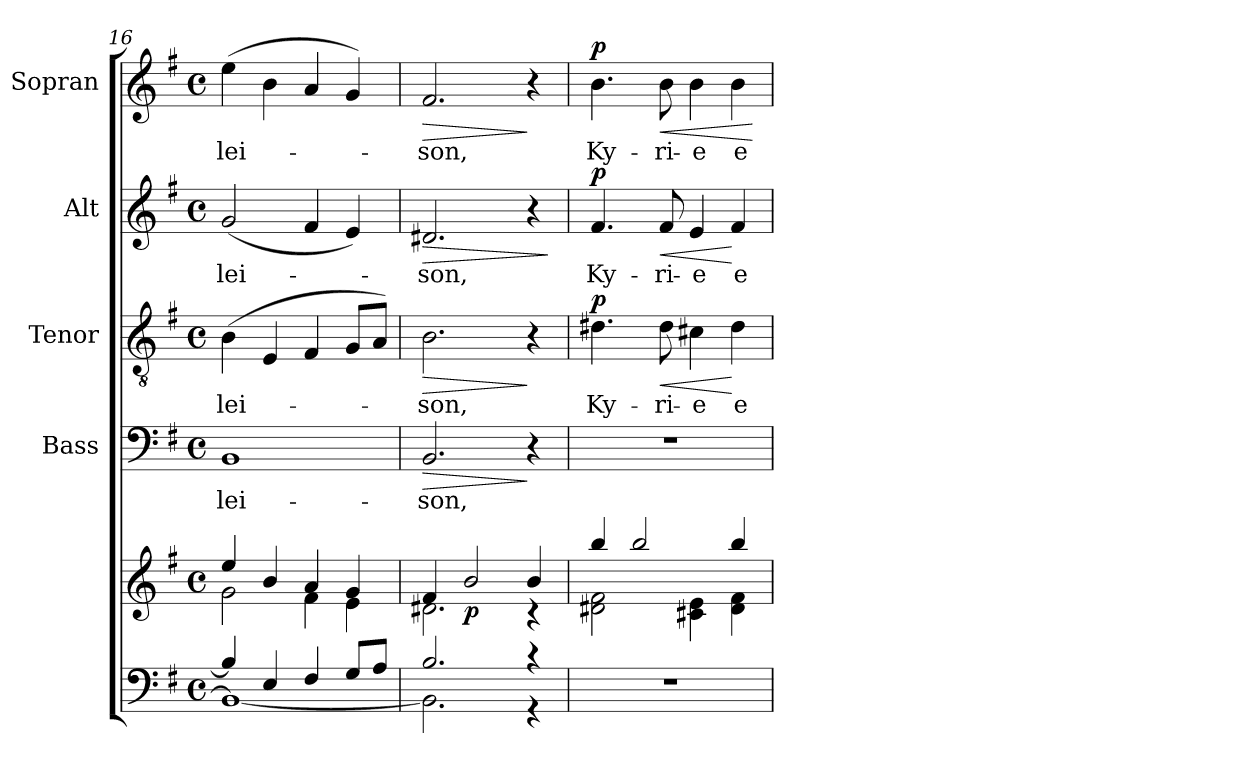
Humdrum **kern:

**kern	**kern	**dynam	**kern	**text	**dynam	**kern	**text	**dynam	**kern	**text	**dynam	**kern	**text	**dynam
*part5	*part5	*part5	*part4	*part4	*part4	*part3	*part3	*part3	*part2	*part2	*part2	*part1	*part1	*part1
*staff6	*staff5	*staff5/6	*staff4	*staff4	*staff4	*staff3	*staff3	*staff3	*staff2	*staff2	*staff2	*staff1	*staff1	*staff1
*	*	*	*I"Bass	*	*	*I"Tenor	*	*	*I"Alt	*	*	*I"Sopran	*	*
*	*	*	*I'B.	*	*	*I'T.	*	*	*I'A.	*	*	*I'S.	*	*
*clefF4	*clefG2	*	*clefF4	*	*	*clefGv2	*	*	*clefG2	*	*	*clefG2	*	*
*k[f#]	*k[f#]	*	*k[f#]	*	*	*k[f#]	*	*	*k[f#]	*	*	*k[f#]	*	*
*G:	*G:	*	*G:	*	*	*G:	*	*	*G:	*	*	*G:	*	*
*M4/4	*M4/4	*	*M4/4	*	*	*M4/4	*	*	*M4/4	*	*	*M4/4	*	*
*met(c)	*met(c)	*	*met(c)	*	*	*met(c)	*	*	*met(c)	*	*	*met(c)	*	*
=16	=16	=16	=16	=16	=16	=16	=16	=16	=16	=16	=16	=16	=16	=16
*^	*^	*	*	*	*	*	*	*	*	*	*	*	*	*
!	!	!	!	!	!	!LO:LY:b	!	!	!LO:LY:b	!	!	!LO:LY:b	!	!	!LO:LY:b	!
4B/]	1BB_	4ee/	2g\	.	1BB	-lei-	.	(>4B\	-lei-	.	(<2g/	-lei-	.	(>4ee\	-lei-	.
4E/	.	4b/	.	.	.	.	.	4E/	.	.	.	.	.	4b\	.	.
4F#/	.	4a/	4f#\	.	.	.	.	4F#/	.	.	4f#/	.	.	4a/	.	.
8G/L	.	4g/	4e\	.	.	.	.	8G/L	.	.	4e/)	.	.	4g/)	.	.
8A/J	.	.	.	.	.	.	.	8A/J)	.	.	.	.	.	.	.	.
!!LO:LB:g=z
=17	=17	=17	=17	=17	=17	=17	=17	=17	=17	=17	=17	=17	=17	=17	=17	=17
!	!	!	!	!	!	!LO:LY:b	!LO:HP:b	!	!LO:LY:b	!LO:HP:b	!	!LO:LY:b	!LO:HP:b	!	!LO:LY:b	!LO:HP:b
2.B/	2.BB\]	4f#/	2.d#X\	.	2.BB/	-son,	>	2.B\	-son,	>	2.d#X/	-son,	>	2.f#/	-son,	>
!	!	!	!	!LO:DY:b	!	!	!	!	!	!	!	!	!	!	!	!
.	.	2b/	.	p	.	.	.	.	.	.	.	.	.	.	.	.
4r	4r	4b/	4rc	.	4r	.	]	4r	.	]	4r	.	.	4r	.	]
*v	*v	*	*	*	*	*	*	*	*	*	*	*	*	*	*	*
*	*v	*v	*	*	*	*	*	*	*	*	*	*	*	*	*
.	.	.	.	.	.	.	.	.	.	.	]	.	.	.
=18	=18	=18	=18	=18	=18	=18	=18	=18	=18	=18	=18	=18	=18	=18
*	*^	*	*	*	*	*	*	*	*	*	*	*	*	*
!	!	!	!	!	!	!	!	!LO:LY:b	!LO:DY:a	!	!LO:LY:b	!LO:DY:a	!	!LO:LY:b	!LO:DY:a
1r	4bb/	2d#X\ 2f#\	.	1r	.	.	4.d#X\	Ky-	p	4.f#/	Ky-	p	4.b\	Ky-	p
.	2bb/	.	.	.	.	.	.	.	.	.	.	.	.	.	.
!	!	!	!	!	!	!	!	!LO:LY:b	!LO:HP:b	!	!LO:LY:b	!LO:HP:b	!	!LO:LY:b	!LO:HP:b
.	.	.	.	.	.	.	8d#\	-ri-	<	8f#/	-ri-	<	8b\	-ri-	<
!	!	!	!	!	!	!	!	!LO:LY:b	!	!	!LO:LY:b	!	!	!LO:LY:b	!
.	.	4c#X\ 4e\	.	.	.	.	4c#X\	-e	.	4e/	-e	.	4b\	-e	.
!	!	!	!	!	!	!	!	!LO:LY:b	!	!	!LO:LY:b	!	!	!LO:LY:b	!
.	4bb/	4d#\ 4f#\	.	.	.	.	4d#\	e-	[	4f#/	e-	[	4b\	e-	.
*	*v	*v	*	*	*	*	*	*	*	*	*	*	*	*	*
.	.	.	.	.	.	.	.	.	.	.	.	.	.	[
=	=	=	=	=	=	=	=	=	=	=	=	=	=	=
*-	*-	*-	*-	*-	*-	*-	*-	*-	*-	*-	*-	*-	*-	*-
